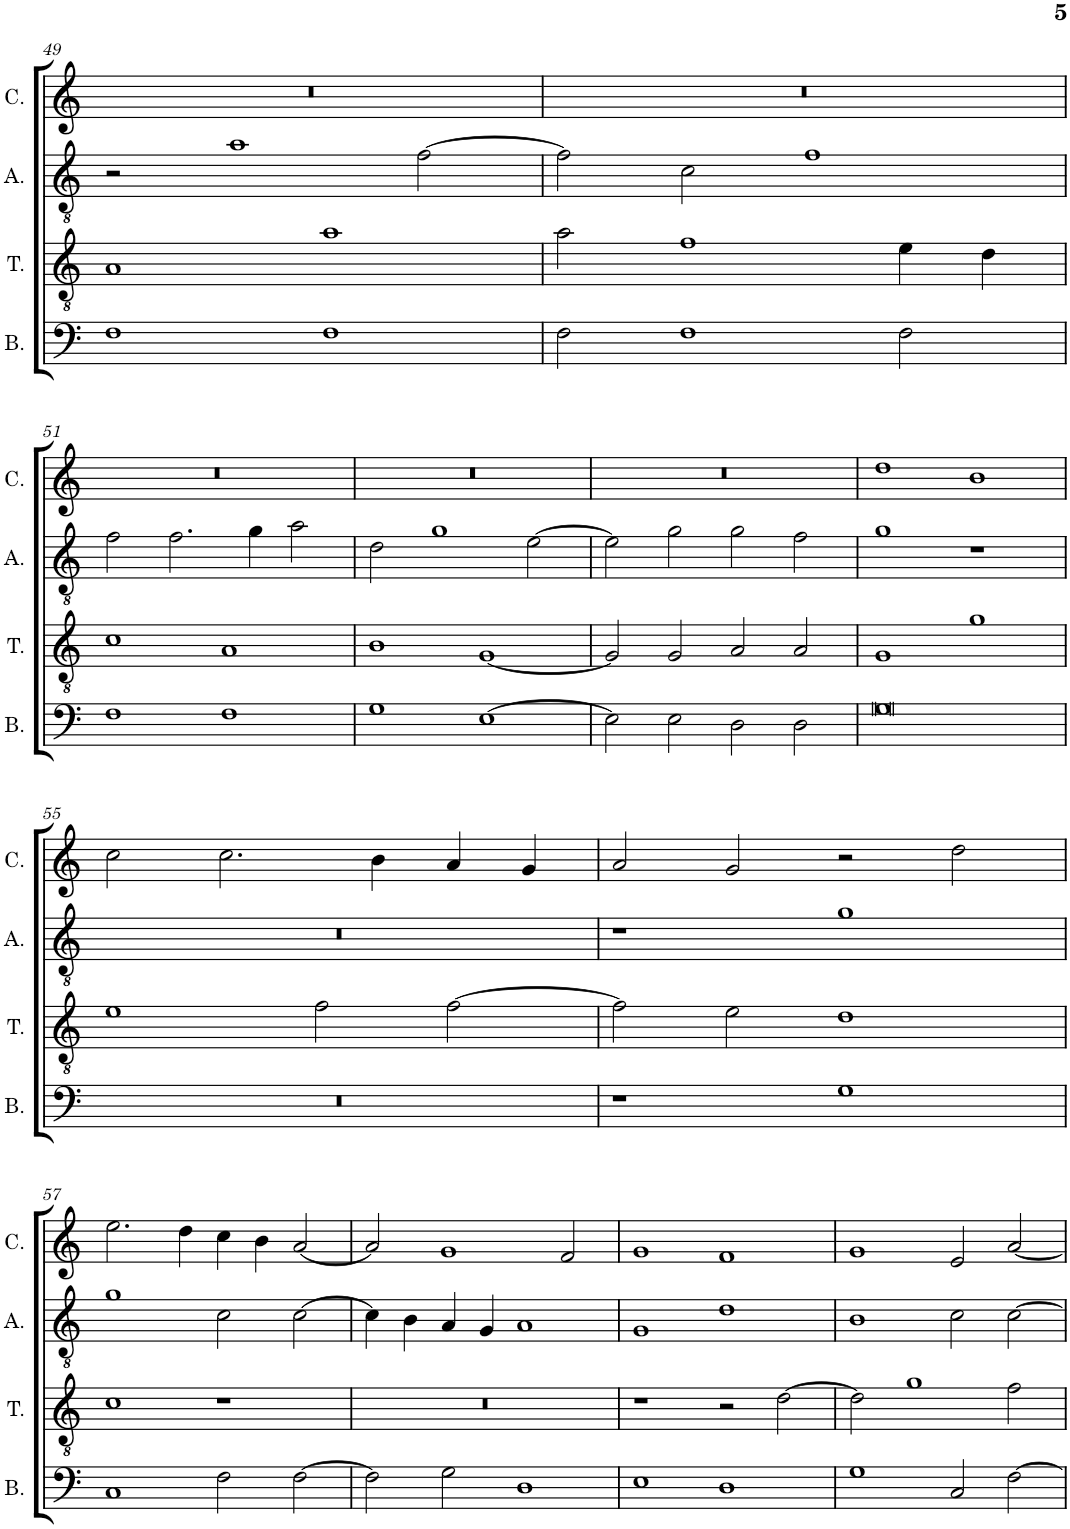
**kern	**kern	**kern	**kern
*part4	*part3	*part2	*part1
*staff4	*staff3	*staff2	*staff1
*I"Bassus	*I"Tenor	*I"Altus	*I"Cantus
*I'B.	*I'T.	*I'A.	*I'C.
!!LO:PB:g=z
*clefF4	*clefGv2	*clefGv2	*clefG2
*k[]	*k[]	*k[]	*k[]
*M2/1	*M2/1	*M2/1	*M2/1
=49	=49	=49	=49
1F	1A	2r	0r
.	.	1a	.
1F	1a	.	.
.	.	[2f\	.
=50	=50	=50	=50
2F\	2a\	2f\]	0r
1F	1f	2c\	.
.	.	1f	.
2F\	4e\	.	.
.	4d\	.	.
!!LO:LB:g=z
=51	=51	=51	=51
1F	1c	2f\	0r
.	.	2.f\	.
1F	1A	.	.
.	.	4g\	.
.	.	2a\	.
=52	=52	=52	=52
1G	1B	2d\	0r
.	.	1g	.
[1E	[1G	.	.
.	.	[2e\	.
=53	=53	=53	=53
2E\]	2G/]	2e\]	0r
2E\	2G/	2g\	.
2D\	2A/	2g\	.
2D\	2A/	2f\	.
=54	=54	=54	=54
0G	1G	1g	1dd
.	1g	1r	1b
!!LO:LB:g=z
=55	=55	=55	=55
0r	1e	0r	2cc\
.	.	.	2.cc\
.	2f\	.	.
.	.	.	4b\
.	[2f\	.	4a/
.	.	.	4g/
=56	=56	=56	=56
1r	2f\]	1r	2a/
.	2e\	.	2g/
1G	1d	1g	2r
.	.	.	2dd\
!!LO:LB:g=z
=57	=57	=57	=57
1C	1c	1g	2.ee\
.	.	.	4dd\
2F\	1r	2c\	4cc\
.	.	.	4b\
[2F\	.	[2c\	[2a/
=58	=58	=58	=58
2F\]	0r	4c\]	2a/]
.	.	4B\	.
2G\	.	4A/	1g
.	.	4G/	.
1D	.	1A	.
.	.	.	2f/
=59	=59	=59	=59
1E	1r	1G	1g
1D	2r	1d	1f
.	[2d\	.	.
=60	=60	=60	=60
1G	2d\]	1B	1g
.	1g	.	.
2C/	.	2c\	2e/
[2F\	2f\	[2c\	[2a/
=	=	=	=
*-	*-	*-	*-
